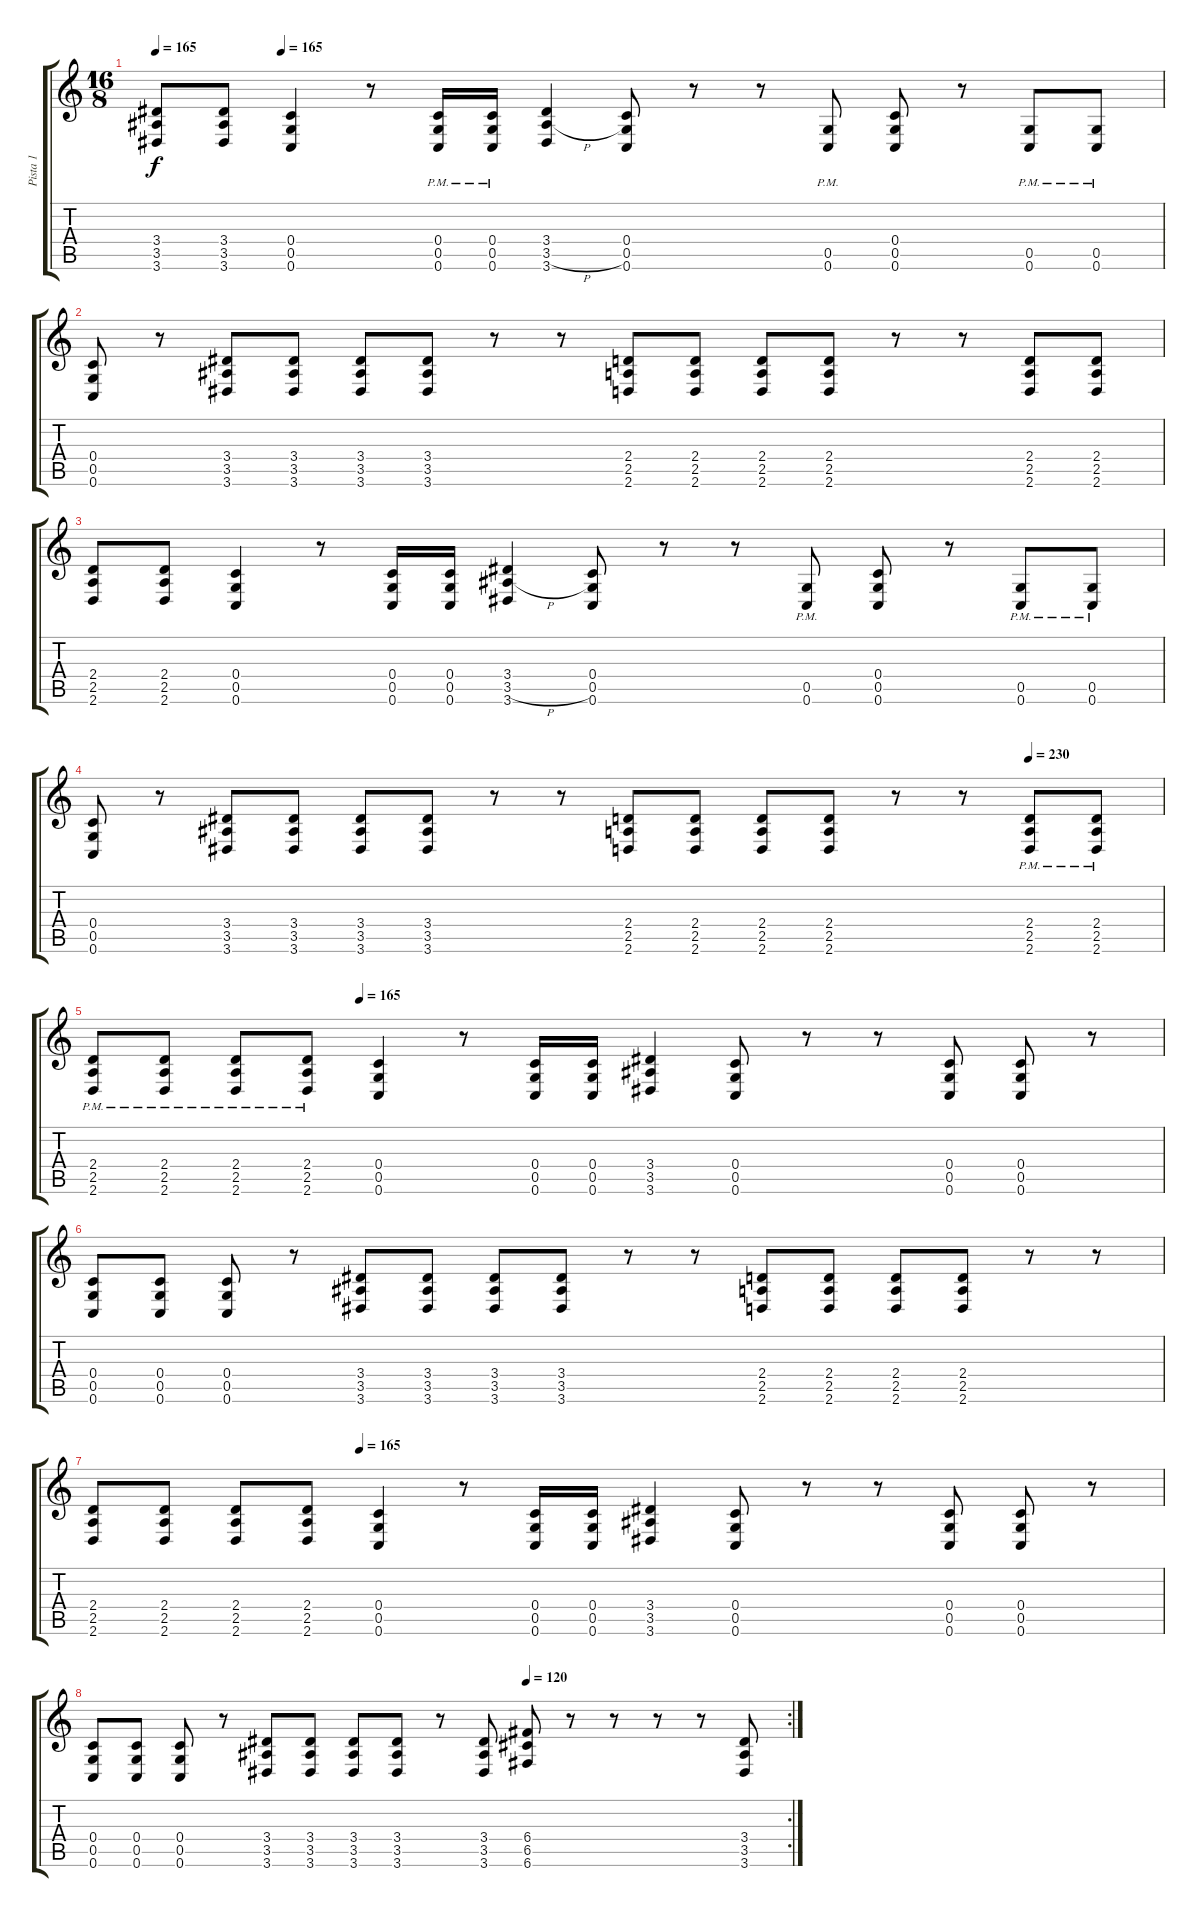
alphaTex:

\track ("Pista 1" "Pista 1") {instrument distortionguitar}
\staff {score tabs}
\tuning (D4 A3 F3 C3 G2 C2) {hide}
\ts (16 8)
\tempo 165
\tempo (165 0.125)
\clef g2
\ks c
(3.4 3.5 3.6).8{dy f} (3.4 3.5 3.6).8 (0.4 0.5 0.6).4 r.8 (0.4{pm} 0.5{pm} 0.6).16 (0.4{pm} 0.5{pm} 0.6).16 (3.4 3.5{h} 3.6).4 (0.4 0.5 0.6).8 r.8 r.8 (0.5{pm} 0.6).8 (0.4 0.5 0.6).8 r.8 (0.5{pm} 0.6).8 (0.5{pm} 0.6).8 |
(0.4 0.5 0.6).8 r.8 (3.4 3.5 3.6).8 (3.4 3.5 3.6).8 (3.4 3.5 3.6).8 (3.4 3.5 3.6).8 r.8 r.8 (2.4 2.5 2.6).8 (2.4 2.5 2.6).8 (2.4 2.5 2.6).8 (2.4 2.5 2.6).8 r.8 r.8 (2.4 2.5 2.6).8 (2.4 2.5 2.6).8 |
(2.4 2.5 2.6).8 (2.4 2.5 2.6).8 (0.4 0.5 0.6).4 r.8 (0.4 0.5 0.6).16 (0.4 0.5 0.6).16 (3.4 3.5{h} 3.6).4 (0.4 0.5 0.6).8 r.8 r.8 (0.5{pm} 0.6).8 (0.4 0.5 0.6).8 r.8 (0.5{pm} 0.6).8 (0.5{pm} 0.6).8 |
\tempo (230 0.875)
(0.4 0.5 0.6).8 r.8 (3.4 3.5 3.6).8 (3.4 3.5 3.6).8 (3.4 3.5 3.6).8 (3.4 3.5 3.6).8 r.8 r.8 (2.4 2.5 2.6).8 (2.4 2.5 2.6).8 (2.4 2.5 2.6).8 (2.4 2.5 2.6).8 r.8 r.8 (2.4{pm} 2.5{pm} 2.6{pm}).8 (2.4{pm} 2.5{pm} 2.6{pm}).8 |
\tempo (165 0.25)
(2.4{pm} 2.5{pm} 2.6{pm}).8 (2.4{pm} 2.5{pm} 2.6{pm}).8 (2.4{pm} 2.5{pm} 2.6{pm}).8 (2.4{pm} 2.5{pm} 2.6{pm}).8 (0.4 0.5 0.6).4 r.8 (0.4 0.5 0.6).16 (0.4 0.5 0.6).16 (3.4 3.5 3.6).4 (0.4 0.5 0.6).8 r.8 r.8 (0.4 0.5 0.6).8 (0.4 0.5 0.6).8 r.8 |
(0.4 0.5 0.6).8 (0.4 0.5 0.6).8 (0.4 0.5 0.6).8 r.8 (3.4 3.5 3.6).8 (3.4 3.5 3.6).8 (3.4 3.5 3.6).8 (3.4 3.5 3.6).8 r.8 r.8 (2.4 2.5 2.6).8 (2.4 2.5 2.6).8 (2.4 2.5 2.6).8 (2.4 2.5 2.6).8 r.8 r.8 |
\tempo (165 0.25)
(2.4 2.5 2.6).8 (2.4 2.5 2.6).8 (2.4 2.5 2.6).8 (2.4 2.5 2.6).8 (0.4 0.5 0.6).4 r.8 (0.4 0.5 0.6).16 (0.4 0.5 0.6).16 (3.4 3.5 3.6).4 (0.4 0.5 0.6).8 r.8 r.8 (0.4 0.5 0.6).8 (0.4 0.5 0.6).8 r.8 |
\rc 2
\tempo (120 0.625)
(0.4 0.5 0.6).8 (0.4 0.5 0.6).8 (0.4 0.5 0.6).8 r.8 (3.4 3.5 3.6).8 (3.4 3.5 3.6).8 (3.4 3.5 3.6).8 (3.4 3.5 3.6).8 r.8 (3.4 3.5 3.6).8 (6.4 6.5 6.6).8 r.8 r.8 r.8 r.8 (3.4 3.5 3.6).8
